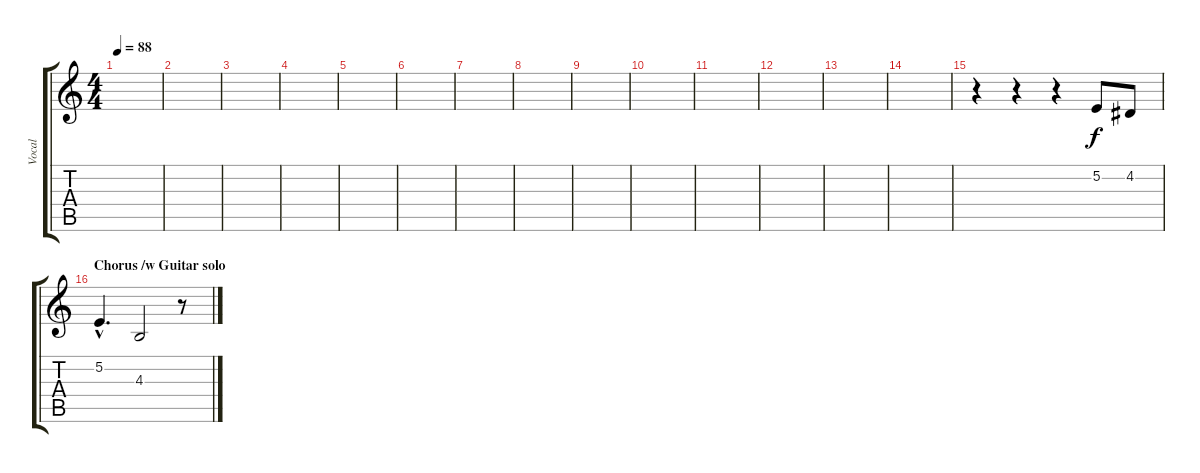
\track ("Vocal" "Vocal") {instrument bassoon}
\staff {score tabs}
\tuning (E4 B3 G3 D3 A2 E2) {hide}
\ts (4 4)
\tempo 88
\clef g2
\ks c
|
|
|
|
|
|
|
|
|
|
|
\section ("" "")
|
|
|
r.4 r.4 r.4 5.2.8 4.2.8 |
\section ("" "Chorus /w Guitar solo")
5.2{hac}.4{d} 4.3.2 r.8
